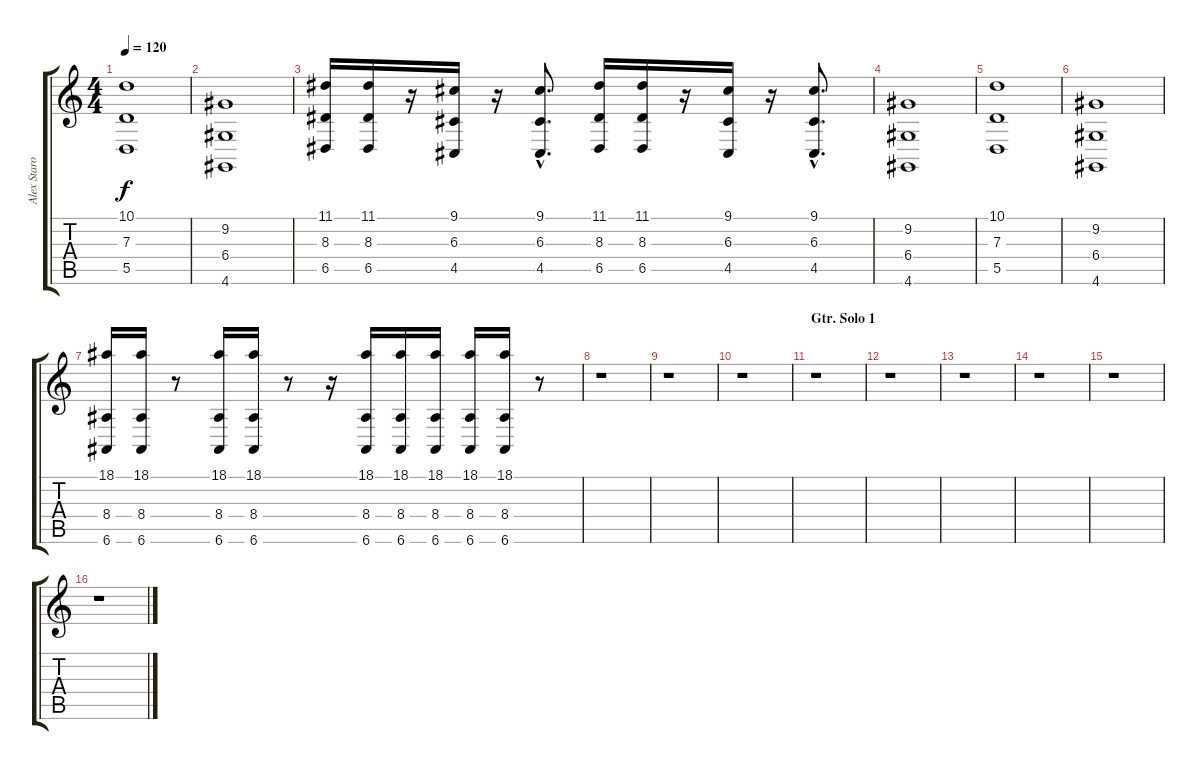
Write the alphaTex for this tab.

\track ("Alex Staropoli - String Ensemble" "Alex Staro") {instrument stringensemble2}
\staff {score tabs}
\tuning (E4 B3 G3 D3 A2 E2) {hide}
\ts (4 4)
\tempo 120
\clef g2
\ks c
(10.1 7.3 5.5).1{dy f} |
(9.2 6.4 4.6).1 |
(11.1 8.3 6.5).16 (11.1 8.3 6.5).16 r.16 (9.1 6.3 4.5).16 r.16 (9.1{hac} 6.3{hac} 4.5{hac}).8{d} (11.1 8.3 6.5).16 (11.1 8.3 6.5).16 r.16 (9.1 6.3 4.5).16 r.16 (9.1{hac} 6.3{hac} 4.5{hac}).8{d} |
(9.2 6.4 4.6).1 |
(10.1 7.3 5.5).1 |
(9.2 6.4 4.6).1 |
(18.1 8.4 6.6).16 (18.1 8.4 6.6).16 r.8 (18.1 8.4 6.6).16 (18.1 8.4 6.6).16 r.8 r.16 (18.1 8.4 6.6).16 (18.1 8.4 6.6).16 (18.1 8.4 6.6).16 (18.1 8.4 6.6).16 (18.1 8.4 6.6).16 r.8 |
r.1 |
r.1 |
r.1 |
\section ("" "Gtr. Solo 1")
r.1 |
r.1 |
r.1 |
r.1 |
r.1 |
r.1
